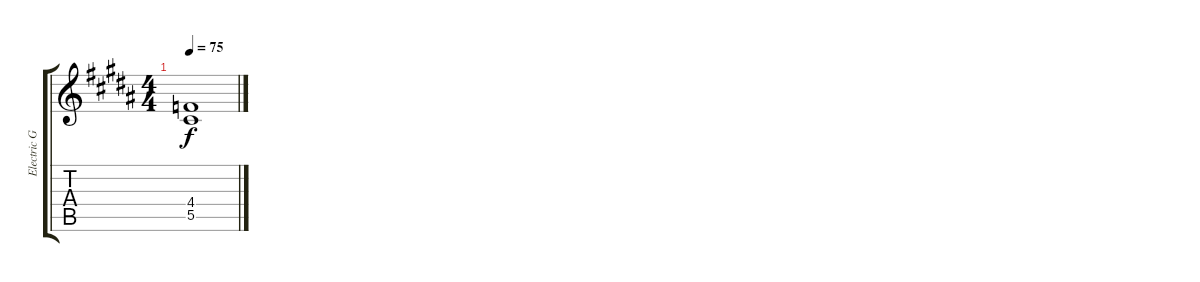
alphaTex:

\track ("Electric Guitar" "Electric G") {instrument distortionguitar}
\staff {score tabs}
\tuning (Eb4 Bb3 Gb3 Db3 Ab2 Eb2) {hide}
\ts (4 4)
\tempo 75
\clef g2
\ks b
(4.4{t} 5.5{t}).1{dy f}
